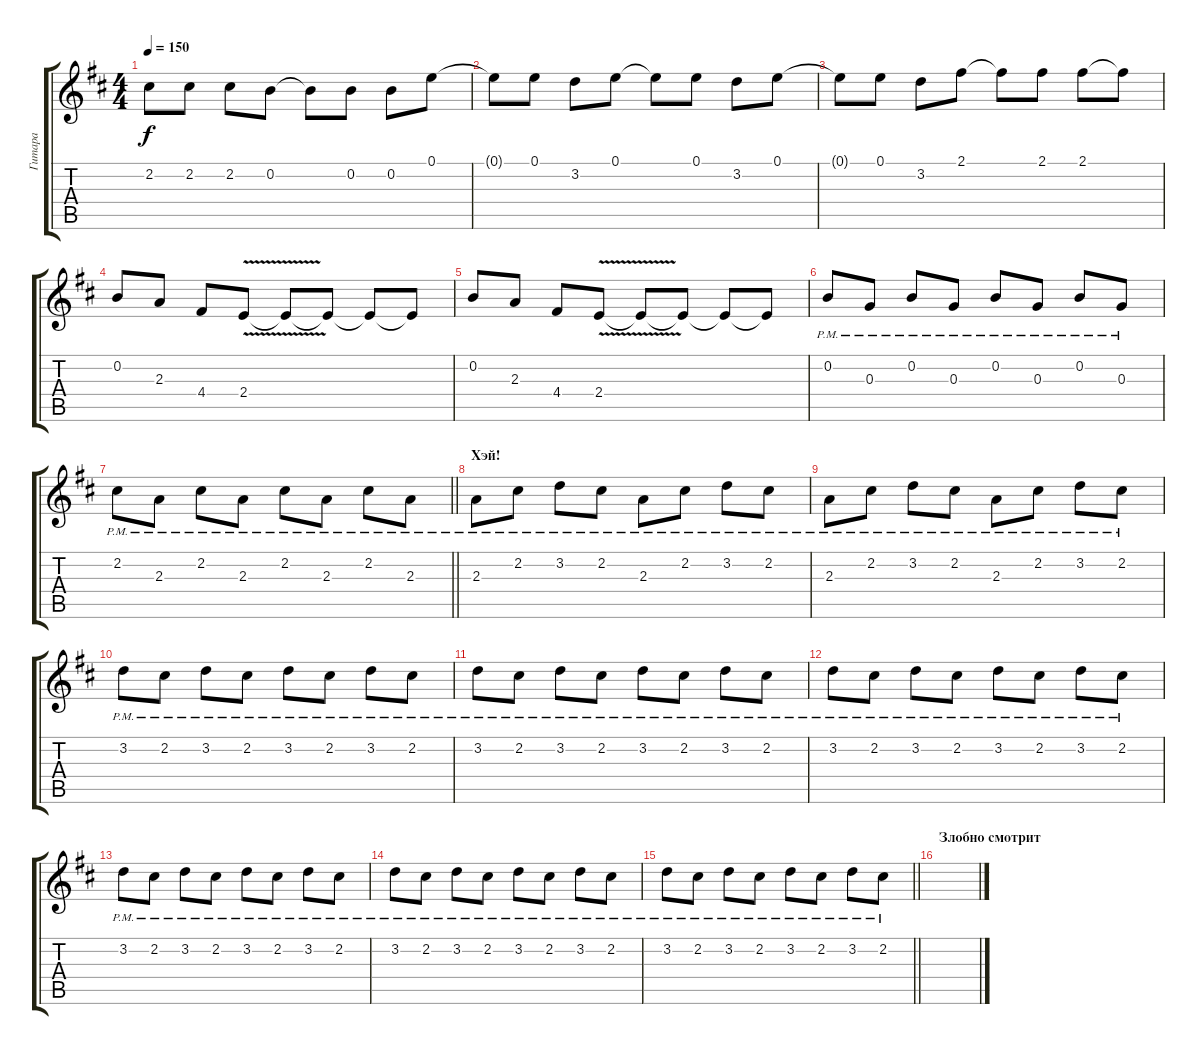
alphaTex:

\track ("Гитара" "Гитара") {instrument distortionguitar}
\staff {score tabs}
\tuning (E4 B3 G3 D3 A2 E2) {hide}
\ts (4 4)
\tempo 150
\clef g2
\ks bminor
2.2.8{dy f} 2.2.8 2.2.8 0.2.8 0.2{t}.8 0.2.8 0.2.8 0.1.8 |
0.1{t}.8 0.1.8 3.2.8 0.1.8 0.1{t}.8 0.1.8 3.2.8 0.1.8 |
0.1{t}.8 0.1.8 3.2.8 2.1.8 2.1{t}.8 2.1.8 2.1.8 2.1{t}.8 |
0.2.8 2.3.8 4.4.8 2.4{v}.8 2.4{t}.8 2.4{t}.8 2.4{t}.8 2.4{t}.8 |
0.2.8 2.3.8 4.4.8 2.4{v}.8 2.4{t}.8 2.4{t}.8 2.4{t}.8 2.4{t}.8 |
0.2{pm}.8 0.3{pm}.8 0.2{pm}.8 0.3{pm}.8 0.2{pm}.8 0.3{pm}.8 0.2{pm}.8 0.3{pm}.8 |
\barLineRight lightlight
2.2{pm}.8 2.3{pm}.8 2.2{pm}.8 2.3{pm}.8 2.2{pm}.8 2.3{pm}.8 2.2{pm}.8 2.3{pm}.8 |
\section ("" "Хэй!")
2.3{pm}.8 2.2{pm}.8 3.2{pm}.8 2.2{pm}.8 2.3{pm}.8 2.2{pm}.8 3.2{pm}.8 2.2{pm}.8 |
2.3{pm}.8 2.2{pm}.8 3.2{pm}.8 2.2{pm}.8 2.3{pm}.8 2.2{pm}.8 3.2{pm}.8 2.2{pm}.8 |
3.2{pm}.8 2.2{pm}.8 3.2{pm}.8 2.2{pm}.8 3.2{pm}.8 2.2{pm}.8 3.2{pm}.8 2.2{pm}.8 |
3.2{pm}.8 2.2{pm}.8 3.2{pm}.8 2.2{pm}.8 3.2{pm}.8 2.2{pm}.8 3.2{pm}.8 2.2{pm}.8 |
3.2{pm}.8 2.2{pm}.8 3.2{pm}.8 2.2{pm}.8 3.2{pm}.8 2.2{pm}.8 3.2{pm}.8 2.2{pm}.8 |
3.2{pm}.8 2.2{pm}.8 3.2{pm}.8 2.2{pm}.8 3.2{pm}.8 2.2{pm}.8 3.2{pm}.8 2.2{pm}.8 |
3.2{pm}.8 2.2{pm}.8 3.2{pm}.8 2.2{pm}.8 3.2{pm}.8 2.2{pm}.8 3.2{pm}.8 2.2{pm}.8 |
\barLineRight lightlight
3.2{pm}.8 2.2{pm}.8 3.2{pm}.8 2.2{pm}.8 3.2{pm}.8 2.2{pm}.8 3.2{pm}.8 2.2{pm}.8 |
\section ("" "Злобно смотрит")
